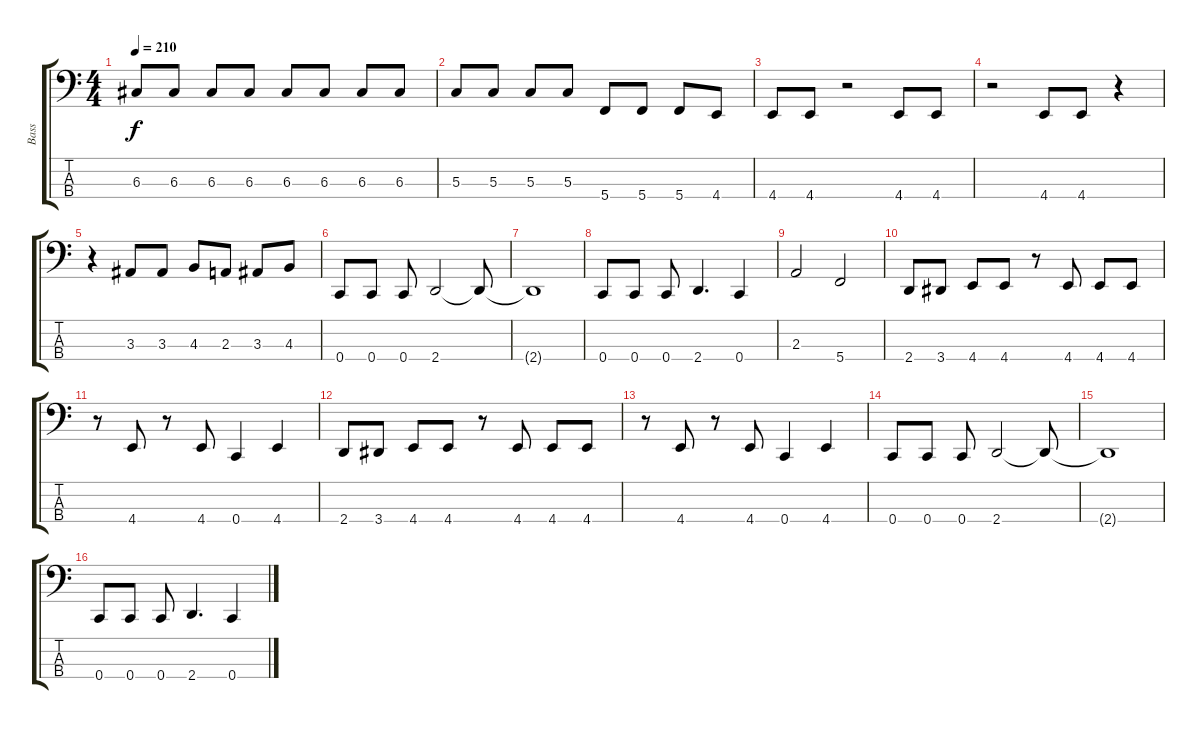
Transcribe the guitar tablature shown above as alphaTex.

\track ("Bass" "Bass") {instrument electricbasspick}
\staff {score tabs}
\tuning (F2 C2 G1 C1) {hide}
\ts (4 4)
\tempo 210
\clef f4
\ks c
6.3.8{dy f} 6.3.8 6.3.8 6.3.8 6.3.8 6.3.8 6.3.8 6.3.8 |
5.3.8 5.3.8 5.3.8 5.3.8 5.4.8 5.4.8 5.4.8 4.4.8 |
4.4.8 4.4.8 r.2 4.4.8 4.4.8 |
r.2 4.4.8 4.4.8 r.4 |
r.4 3.3.8 3.3.8 4.3.8 2.3.8 3.3.8 4.3.8 |
0.4.8 0.4.8 0.4.8 2.4.2 2.4{t}.8 |
2.4{t}.1 |
0.4.8 0.4.8 0.4.8 2.4.4{d} 0.4.4 |
2.3.2 5.4.2 |
2.4.8 3.4.8 4.4.8 4.4.8 r.8 4.4.8 4.4.8 4.4.8 |
r.8 4.4.8 r.8 4.4.8 0.4.4 4.4.4 |
2.4.8 3.4.8 4.4.8 4.4.8 r.8 4.4.8 4.4.8 4.4.8 |
r.8 4.4.8 r.8 4.4.8 0.4.4 4.4.4 |
0.4.8 0.4.8 0.4.8 2.4.2 2.4{t}.8 |
2.4{t}.1 |
0.4.8 0.4.8 0.4.8 2.4.4{d} 0.4.4
